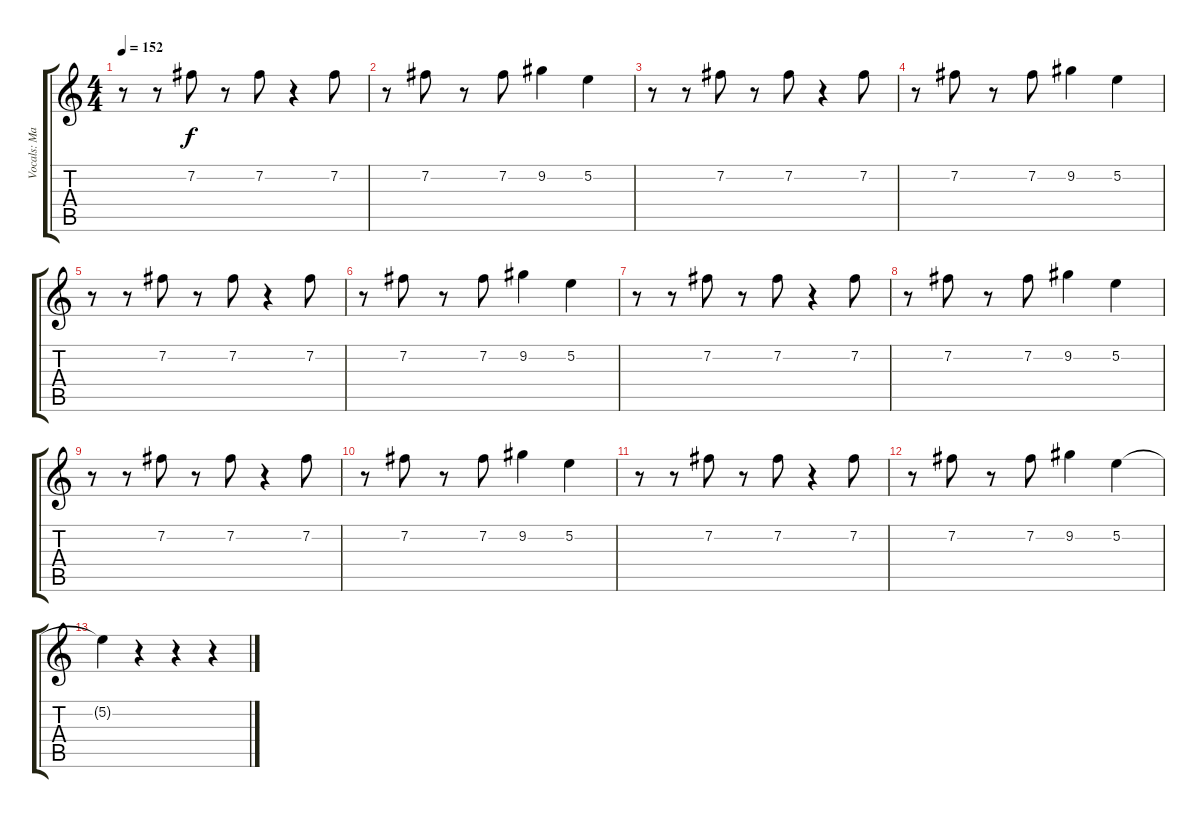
\track ("Vocals: Mason Musso" "Vocals: Ma") {instrument electricbassfinger}
\staff {score tabs}
\tuning (E4 B3 G3 D3 A2 E2) {hide}
\ts (4 4)
\tempo 152
\clef g2
\ks c
r.8{dy f} r.8 7.2.8 r.8 7.2.8 r.4 7.2.8 |
r.8 7.2.8 r.8 7.2.8 9.2.4 5.2.4 |
r.8 r.8 7.2.8 r.8 7.2.8 r.4 7.2.8 |
r.8 7.2.8 r.8 7.2.8 9.2.4 5.2.4 |
r.8 r.8 7.2.8 r.8 7.2.8 r.4 7.2.8 |
r.8 7.2.8 r.8 7.2.8 9.2.4 5.2.4 |
r.8 r.8 7.2.8 r.8 7.2.8 r.4 7.2.8 |
r.8 7.2.8 r.8 7.2.8 9.2.4 5.2.4 |
r.8 r.8 7.2.8 r.8 7.2.8 r.4 7.2.8 |
r.8 7.2.8 r.8 7.2.8 9.2.4 5.2.4 |
r.8 r.8 7.2.8 r.8 7.2.8 r.4 7.2.8 |
r.8 7.2.8 r.8 7.2.8 9.2.4 5.2.4 |
5.2{t}.4 r.4 r.4 r.4
